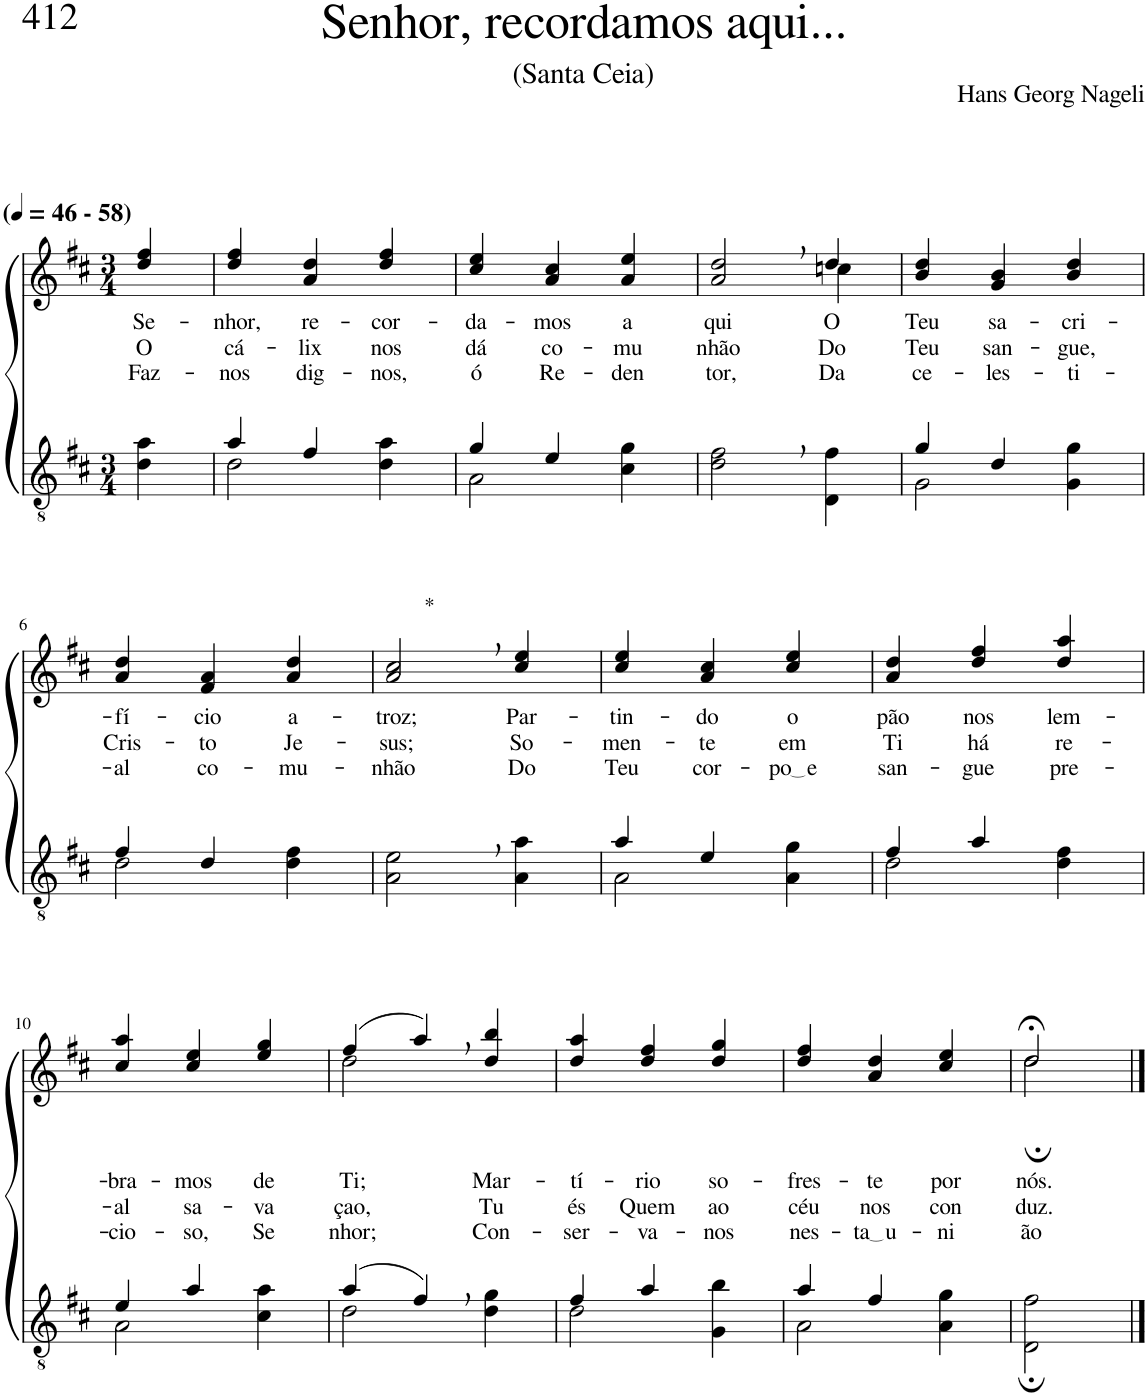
**kern	**kern	**text	**text	**text
*part2	*part1	*part1	*part1	*part1
*staff2	*staff1	*staff1	*staff1	*staff1
*I"Parte III e IV	*I"Parte I e II	*	*	*
*clefGv2	*clefG2	*	*	*
*Trd5c9	*Trd5c9	*	*	*
*k[f#c#]	*k[f#c#]	*	*	*
*M3/4	*M3/4	*	*	*
*MM46	*MM46	*	*	*
=1	=1	=1	=1	=1
!	!LO:TX:a:B:t=(	!	!	!
!	!LO:TX:a:B:t=- 58)	!	!	!
!	!	!LO:LY:b	!LO:LY:b	!LO:LY:b
4d\ 4a\	4dd/ 4ff#/	Se-	O	Faz-
=2	=2	=2	=2	=2
*^	*	*	*	*
!	!	!	!LO:LY:b	!LO:LY:b	!LO:LY:b
4a/	2d\	4dd/ 4ff#/	-nhor,	cá-	-nos
!	!	!	!LO:LY:b	!LO:LY:b	!LO:LY:b
4f#/	.	4a/ 4dd/	re-	-lix	dig-
!	!	!	!LO:LY:b	!LO:LY:b	!LO:LY:b
4ryy	4d\ 4a\	4dd/ 4ff#/	-cor-	nos	-nos,
=3	=3	=3	=3	=3	=3
!	!	!	!LO:LY:b	!LO:LY:b	!LO:LY:b
4g/	2A\	4cc#/ 4ee/	-da-	dá	ó
!	!	!	!LO:LY:b	!LO:LY:b	!LO:LY:b
4e/	.	4a/ 4cc#/	-mos	co-	Re-
!	!	!	!LO:LY:b	!LO:LY:b	!LO:LY:b
4ryy	4c#\ 4g\	4a/ 4ee/	a-	-mu-	-den-
=4	=4	=4	=4	=4	=4
*	*	*^	*	*	*
!	!	!	!	!LO:LY:b	!LO:LY:b	!LO:LY:b
*v	*v	*	*	*	*	*
2d\, 2f#\,	2ryy	2a/ 2dd/	-qui	-nhão	-tor,
!	!	!	!LO:LY:b	!LO:LY:b	!LO:LY:b
4D\ 4f#\	4ccn\	4dd/	O	Do	Da
=5	=5	=5	=5	=5	=5
*^	*	*	*	*	*
!	!	!	!	!LO:LY:b	!LO:LY:b	!LO:LY:b
*	*	*v	*v	*	*	*
4g/	2G\	4b/ 4dd/	Teu	Teu	ce-
!	!	!	!LO:LY:b	!LO:LY:b	!LO:LY:b
4d/	.	4g/ 4b/	sa-	san-	-les-
!	!	!	!LO:LY:b	!LO:LY:b	!LO:LY:b
4ryy	4G\ 4g\	4b/ 4dd/	-cri-	-gue,	-ti-
!!LO:LB:g=z
=6	=6	=6	=6	=6	=6
!	!	!	!LO:LY:b	!LO:LY:b	!LO:LY:b
4f#/	2d\	4a/ 4dd/	-fí-	Cris-	-al
!	!	!	!LO:LY:b	!LO:LY:b	!LO:LY:b
4d/	.	4f#/ 4a/	-cio	-to	co-
!	!	!	!LO:LY:b	!LO:LY:b	!LO:LY:b
4ryy	4d\ 4f#\	4a/ 4dd/	a-	Je-	-mu-
=7	=7	=7	=7	=7	=7
!	!	!LO:TX:a:t=*	!	!	!
!	!	!	!LO:LY:b	!LO:LY:b	!LO:LY:b
*v	*v	*	*	*	*
2A\, 2e\,	2a/, 2cc#/,	-troz;	-sus;	-nhão
!	!	!LO:LY:b	!LO:LY:b	!LO:LY:b
4A\ 4a\	4cc#/ 4ee/	Par-	So-	Do
=8	=8	=8	=8	=8
*^	*	*	*	*
!	!	!	!LO:LY:b	!LO:LY:b	!LO:LY:b
4a/	2A\	4cc#/ 4ee/	-tin-	-men-	Teu
!	!	!	!LO:LY:b	!LO:LY:b	!LO:LY:b
4e/	.	4a/ 4cc#/	-do	-te	cor-
!	!	!	!LO:LY:b	!LO:LY:b	!LO:LY:b
4ryy	4A\ 4g\	4cc#/ 4ee/	o	em	po e
=9	=9	=9	=9	=9	=9
!	!	!	!LO:LY:b	!LO:LY:b	!LO:LY:b
4f#/	2d\	4a/ 4dd/	pão	Ti	san-
!	!	!	!LO:LY:b	!LO:LY:b	!LO:LY:b
4a/	.	4dd/ 4ff#/	nos	há	-gue
!	!	!	!LO:LY:b	!LO:LY:b	!LO:LY:b
4ryy	4d\ 4f#\	4dd/ 4aa/	lem-	re-	pre-
!!LO:LB:g=z
=10	=10	=10	=10	=10	=10
!	!	!	!LO:LY:b	!LO:LY:b	!LO:LY:b
4e/	2A\	4cc#/ 4aa/	-bra-	-al	-cio-
!	!	!	!LO:LY:b	!LO:LY:b	!LO:LY:b
4a/	.	4cc#/ 4ee/	-mos	sa-	-so,
!	!	!	!LO:LY:b	!LO:LY:b	!LO:LY:b
4ryy	4c#\ 4a\	4ee/ 4gg/	de	-va-	Se-
=11	=11	=11	=11	=11	=11
*	*	*^	*	*	*
!	!	!	!	!LO:LY:b	!LO:LY:b	!LO:LY:b
(4a/	2d\	(4ff#/	2dd\	Ti;	-çao,	-nhor;
4f#,/)	.	4aa,/)	.	.	.	.
!	!	!	!	!LO:LY:b	!LO:LY:b	!LO:LY:b
4ryy	4d\ 4g\	4dd/ 4bb/	4ryy	Mar-	Tu	Con-
=12	=12	=12	=12	=12	=12	=12
!	!	!	!	!LO:LY:b	!LO:LY:b	!LO:LY:b
*	*	*v	*v	*	*	*
4f#/	2d\	4dd/ 4aa/	-tí-	és	-ser-
!	!	!	!LO:LY:b	!LO:LY:b	!LO:LY:b
4a/	.	4dd/ 4ff#/	-rio	Quem	-va-
!	!	!	!LO:LY:b	!LO:LY:b	!LO:LY:b
4ryy	4G\ 4b\	4dd/ 4gg/	so-	ao	-nos
=13	=13	=13	=13	=13	=13
!	!	!	!LO:LY:b	!LO:LY:b	!LO:LY:b
4a/	2A\	4dd/ 4ff#/	-fres-	céu	nes-
!	!	!	!LO:LY:b	!LO:LY:b	!LO:LY:b
4f#/	.	4a/ 4dd/	-te	nos	ta u
!	!	!	!LO:LY:b	!LO:LY:b	!LO:LY:b
4ryy	4A\ 4g\	4cc#/ 4ee/	por	con-	-ni-
=14	=14	=14	=14	=14	=14
*	*	*^	*	*	*
!	!	!	!	!LO:LY:b	!LO:LY:b	!LO:LY:b
*v	*v	*	*	*	*	*
2D\; 2f#\;	2dd;</	2dd;\	nós.	-duz.	-ão
*	*v	*v	*	*	*
==	==	==	==	==
*-	*-	*-	*-	*-
